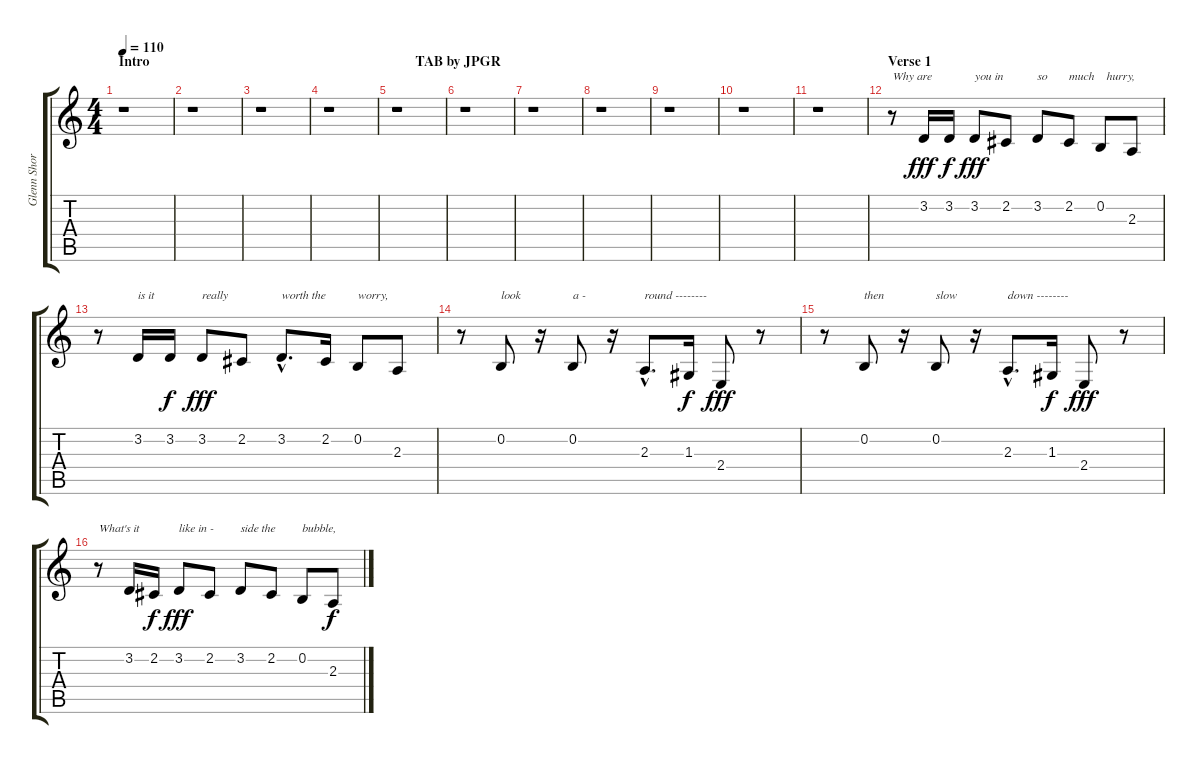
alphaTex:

\track ("Glenn Shorrock" "Glenn Shor") {instrument englishhorn}
\staff {score tabs}
\tuning (E4 B3 G3 D3 A2 E2) {hide}
\ts (4 4)
\section ("" "Intro                                                                            TAB by JPGR")
\tempo 110
\clef g2
\ks c
r.1{dy fff instrument englishhorn} |
r.1 |
r.1 |
r.1 |
r.1 |
r.1 |
r.1 |
r.1 |
r.1 |
r.1 |
r.1 |
\section ("" "Verse 1")
r.8{txt "Why are"} 3.2.16 3.2.16{dy f} 3.2.8{txt "you in" dy fff} 2.2.8 3.2.8{txt "so"} 2.2.8{txt "much"} 0.2.8{txt "  hurry,"} 2.3.8 |
r.8 3.2.16{txt "is it"} 3.2.16{dy f} 3.2.8{txt "really" dy fff} 2.2.8 3.2{hac}.8{d txt "worth the"} 2.2.16 0.2.8{txt "worry,"} 2.3.8 |
r.8 0.2.8{txt "look"} r.16 0.2.8{txt "a -"} r.16 2.3{hac}.8{d txt "round --------"} 1.3.16{dy f} 2.4.8{dy fff} r.8 |
r.8 0.2.8{txt "then"} r.16 0.2.8{txt "slow"} r.16 2.3{hac}.8{d txt "down --------"} 1.3.16{dy f} 2.4.8{dy fff} r.8 |
r.8{txt "What's it"} 3.2.16 2.2.16{dy f} 3.2.8{txt "like in -" dy fff} 2.2.8 3.2.8{txt "side the"} 2.2.8 0.2.8{txt "bubble,"} 2.3.8{dy f}
